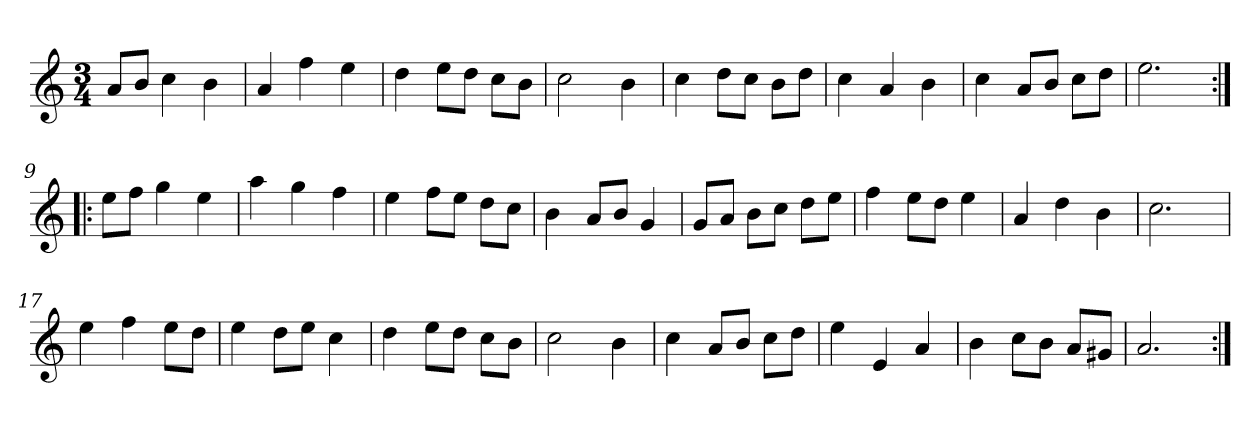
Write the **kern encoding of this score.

**kern
*part1
*staff1
*clefG2
*k[]
*a:
*M3/4
*MM120
=1
8a/L
8b/J
4cc
4b
=2
4a
4ff
4ee
=3
4dd
8ee\L
8dd\J
8cc\L
8b\J
=4
2cc
4b
=5
4cc
8dd\L
8cc\J
8b\L
8dd\J
=6
4cc
4a
4b
=7
4cc
8a/L
8b/J
8cc\L
8dd\J
=8
2.ee
=9:|!|:
8ee\L
8ff\J
4gg
4ee
=10
4aa
4gg
4ff
=11
4ee
8ff\L
8ee\J
8dd\L
8cc\J
=12
4b
8a/L
8b/J
4g
=13
8g/L
8a/J
8b\L
8cc\J
8dd\L
8ee\J
=14
4ff
8ee\L
8dd\J
4ee
=15
4a
4dd
4b
=16
2.cc
=17
4ee
4ff
8ee\L
8dd\J
=18
4ee
8dd\L
8ee\J
4cc
=19
4dd
8ee\L
8dd\J
8cc\L
8b\J
=20
2cc
4b
=21
4cc
8a/L
8b/J
8cc\L
8dd\J
=22
4ee
4e
4a
=23
4b
8cc\L
8b\J
8a/L
8g#X/J
=24
2.a
=:|!
*-
